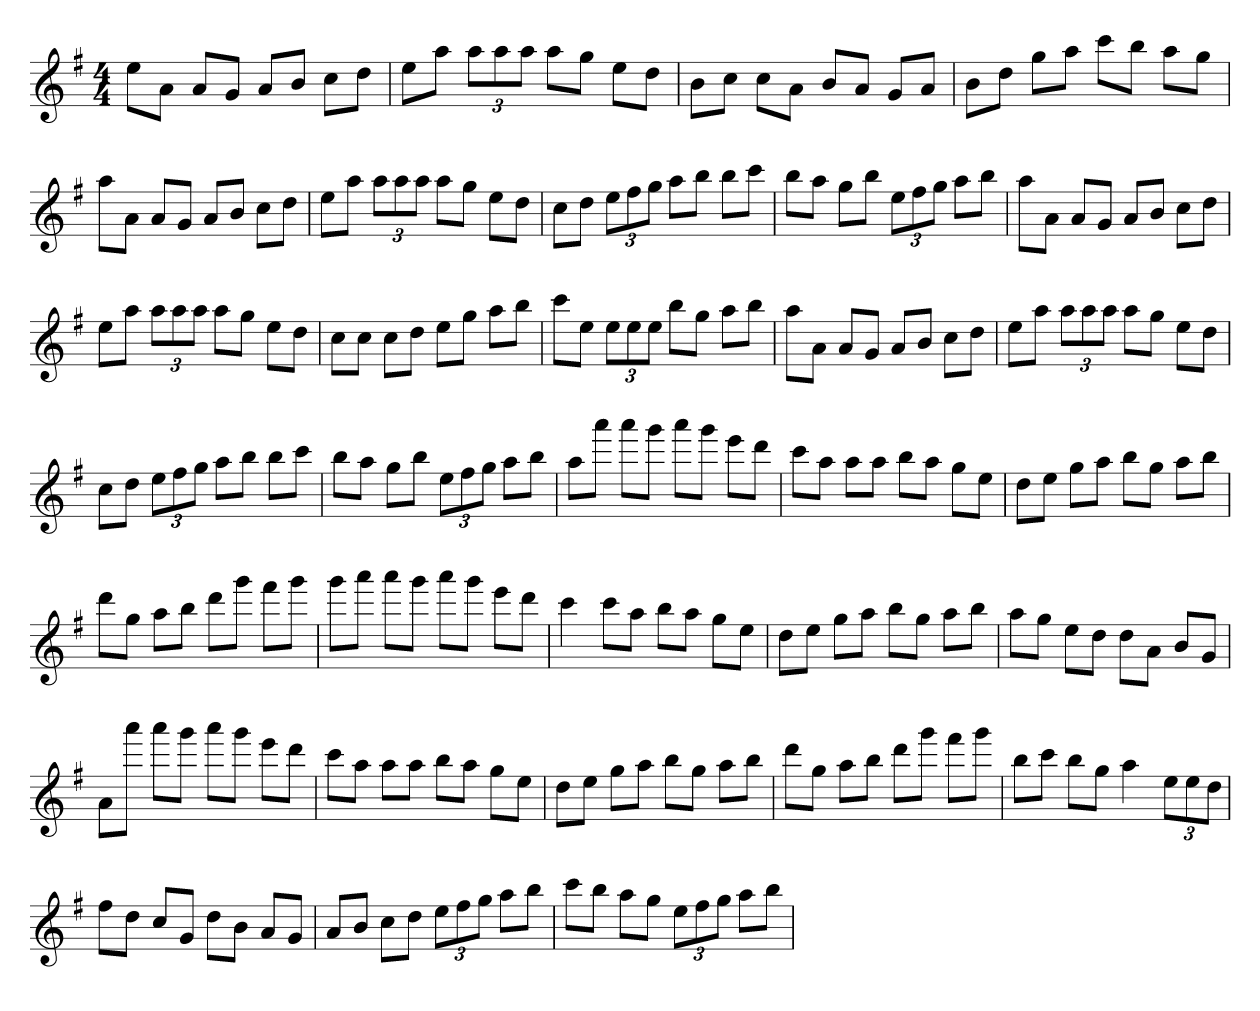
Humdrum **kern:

**kern
*part1
*staff1
*clefG2
*k[f#]
*M4/4
=1
8eeL
8aJ
8aL
8gJ
8aL
8bJ
8ccL
8ddJ
=
8eeL
8aaJ
12aaL
12aa
12aaJ
8aaL
8ggJ
8eeL
8ddJ
=
8bL
8ccJ
8ccL
8aJ
8bL
8aJ
8gL
8aJ
=
8bL
8ddJ
8ggL
8aaJ
8cccL
8bbJ
8aaL
8ggJ
=
8aaL
8aJ
8aL
8gJ
8aL
8bJ
8ccL
8ddJ
=
8eeL
8aaJ
12aaL
12aa
12aaJ
8aaL
8ggJ
8eeL
8ddJ
=
8ccL
8ddJ
12eeL
12ff#
12ggJ
8aaL
8bbJ
8bbL
8cccJ
=
8bbL
8aaJ
8ggL
8bbJ
12eeL
12ff#
12ggJ
8aaL
8bbJ
=
8aaL
8aJ
8aL
8gJ
8aL
8bJ
8ccL
8ddJ
=
8eeL
8aaJ
12aaL
12aa
12aaJ
8aaL
8ggJ
8eeL
8ddJ
=
8ccL
8ccJ
8ccL
8ddJ
8eeL
8ggJ
8aaL
8bbJ
=
8cccL
8eeJ
12eeL
12ee
12eeJ
8bbL
8ggJ
8aaL
8bbJ
=
8aaL
8aJ
8aL
8gJ
8aL
8bJ
8ccL
8ddJ
=
8eeL
8aaJ
12aaL
12aa
12aaJ
8aaL
8ggJ
8eeL
8ddJ
=
8ccL
8ddJ
12eeL
12ff#
12ggJ
8aaL
8bbJ
8bbL
8cccJ
=
8bbL
8aaJ
8ggL
8bbJ
12eeL
12ff#
12ggJ
8aaL
8bbJ
=
8aaL
8aaaJ
8aaaL
8gggJ
8aaaL
8gggJ
8eeeL
8dddJ
=
8cccL
8aaJ
8aaL
8aaJ
8bbL
8aaJ
8ggL
8eeJ
=
8ddL
8eeJ
8ggL
8aaJ
8bbL
8ggJ
8aaL
8bbJ
=
8dddL
8ggJ
8aaL
8bbJ
8dddL
8gggJ
8fff#L
8gggJ
=
8gggL
8aaaJ
8aaaL
8gggJ
8aaaL
8gggJ
8eeeL
8dddJ
=
4ccc
8cccL
8aaJ
8bbL
8aaJ
8ggL
8eeJ
=
8ddL
8eeJ
8ggL
8aaJ
8bbL
8ggJ
8aaL
8bbJ
=
8aaL
8ggJ
8eeL
8ddJ
8ddL
8aJ
8bL
8gJ
=
8aL
8aaaJ
8aaaL
8gggJ
8aaaL
8gggJ
8eeeL
8dddJ
=
8cccL
8aaJ
8aaL
8aaJ
8bbL
8aaJ
8ggL
8eeJ
=
8ddL
8eeJ
8ggL
8aaJ
8bbL
8ggJ
8aaL
8bbJ
=
8dddL
8ggJ
8aaL
8bbJ
8dddL
8gggJ
8fff#L
8gggJ
=
8bbL
8cccJ
8bbL
8ggJ
4aa
12eeL
12ee
12ddJ
=
8ff#L
8ddJ
8ccL
8gJ
8ddL
8bJ
8aL
8gJ
=
8aL
8bJ
8ccL
8ddJ
12eeL
12ff#
12ggJ
8aaL
8bbJ
=
8cccL
8bbJ
8aaL
8ggJ
12eeL
12ff#
12ggJ
8aaL
8bbJ
=
*-
